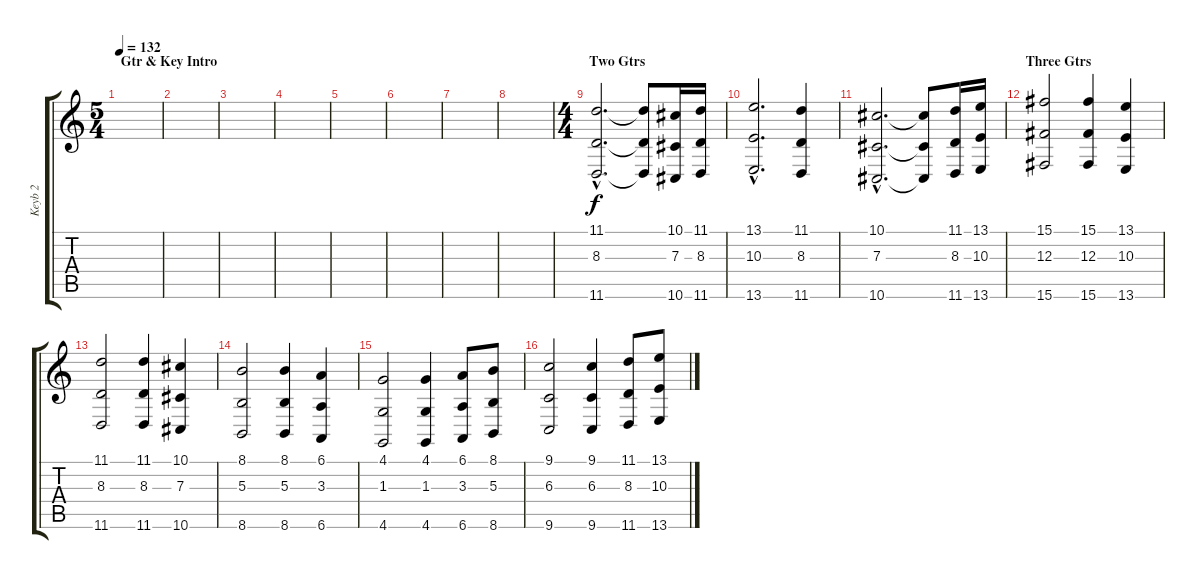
\track ("Keyb 2" "Keyb 2") {instrument choiraahs}
\staff {score tabs}
\tuning (Eb4 Bb3 Gb3 Db3 Ab2 Eb2) {hide}
\ts (5 4)
\section ("" "Gtr & Key Intro")
\tempo 132
\clef g2
\ks c
|
|
|
|
|
|
|
|
\ts (4 4)
\section ("" "Two Gtrs")
(11.1{hac} 8.3{hac} 11.6{hac}).2{d} (11.1{t} 8.3{t} 11.6{t}).8 (10.1 7.3 10.6).16 (11.1 8.3 11.6).16 |
(13.1{hac} 10.3{hac} 13.6{hac}).2{d} (11.1 8.3 11.6).4 |
(10.1{hac} 7.3{hac} 10.6{hac}).2{d} (10.1{t} 7.3{t} 10.6{t}).8 (11.1 8.3 11.6).16 (13.1 10.3 13.6).16 |
\section ("" "Three Gtrs")
(15.1 12.3 15.6).2 (15.1 12.3 15.6).4 (13.1 10.3 13.6).4 |
(11.1 8.3 11.6).2 (11.1 8.3 11.6).4 (10.1 7.3 10.6).4 |
(8.1 5.3 8.6).2 (8.1 5.3 8.6).4 (6.1 3.3 6.6).4 |
(4.1 1.3 4.6).2 (4.1 1.3 4.6).4 (6.1 3.3 6.6).8 (8.1 5.3 8.6).8 |
(9.1 6.3 9.6).2 (9.1 6.3 9.6).4 (11.1 8.3 11.6).8 (13.1 10.3 13.6).8
